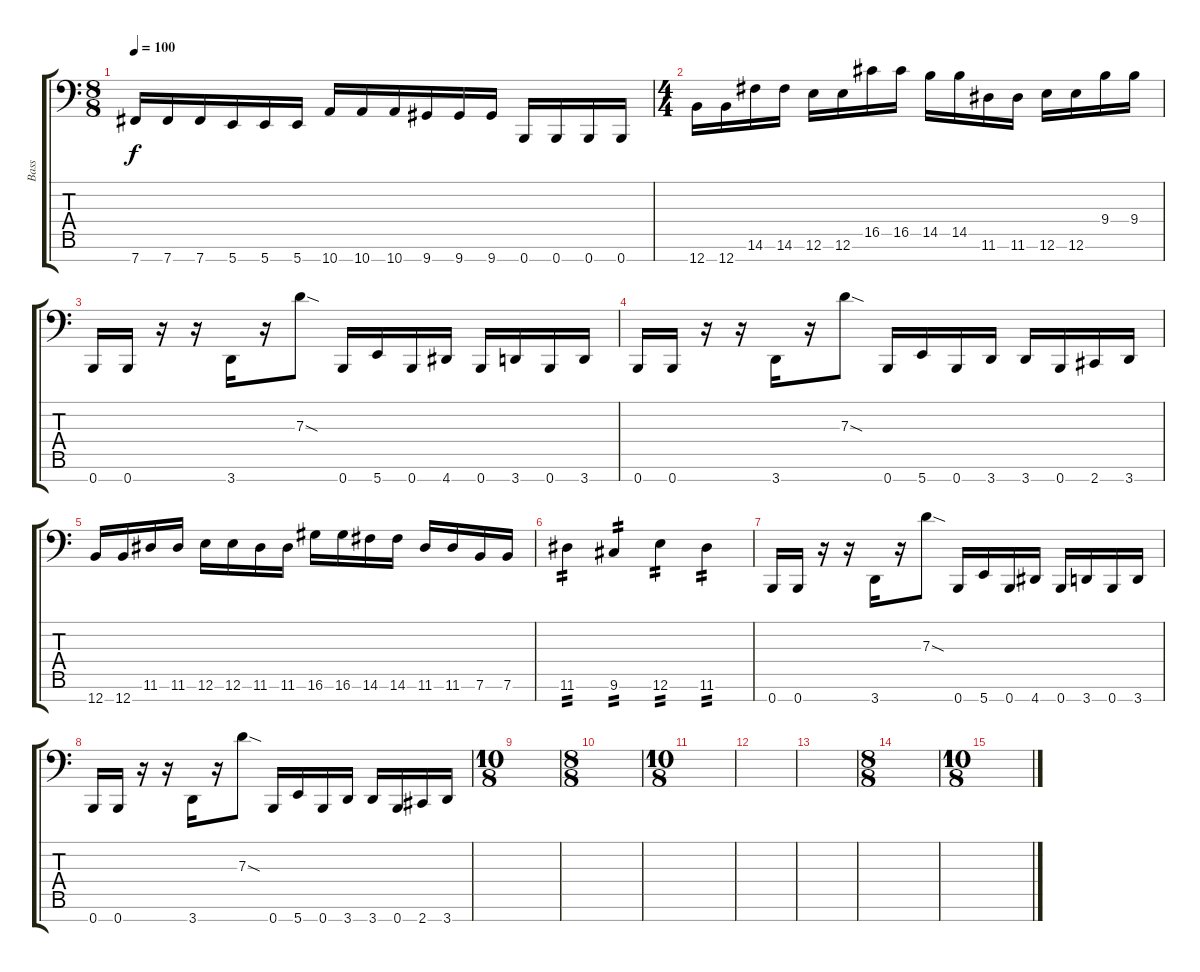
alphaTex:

\track ("Bass" "Bass") {instrument electricbasspick}
\staff {score tabs}
\tuning (E3 B2 G2 D2 A1 E1 B0) {hide}
\ts (8 8)
\tempo 100
\clef f4
\ks c
7.7.16{dy f} 7.7.16 7.7.16 5.7.16 5.7.16 5.7.16 10.7.16 10.7.16 10.7.16 9.7.16 9.7.16 9.7.16 0.7.16 0.7.16 0.7.16 0.7.16 |
\ts (4 4)
12.7.16 12.7.16 14.6.16 14.6.16 12.6.16 12.6.16 16.5.16 16.5.16 14.5.16 14.5.16 11.6.16 11.6.16 12.6.16 12.6.16 9.4.16 9.4.16 |
0.7.16 0.7.16 r.16 r.16 3.7.16 r.16 7.3{sod}.8 0.7.16 5.7.16 0.7.16 4.7.16 0.7.16 3.7.16 0.7.16 3.7.16 |
0.7.16 0.7.16 r.16 r.16 3.7.16 r.16 7.3{sod}.8 0.7.16 5.7.16 0.7.16 3.7.16 3.7.16 0.7.16 2.7.16 3.7.16 |
12.7.16 12.7.16 11.6.16 11.6.16 12.6.16 12.6.16 11.6.16 11.6.16 16.6.16 16.6.16 14.6.16 14.6.16 11.6.16 11.6.16 7.6.16 7.6.16 |
11.6.4{tp 2} 9.6.4{tp 2} 12.6.4{tp 2} 11.6.4{tp 2} |
0.7.16 0.7.16 r.16 r.16 3.7.16 r.16 7.3{sod}.8 0.7.16 5.7.16 0.7.16 4.7.16 0.7.16 3.7.16 0.7.16 3.7.16 |
0.7.16 0.7.16 r.16 r.16 3.7.16 r.16 7.3{sod}.8 0.7.16 5.7.16 0.7.16 3.7.16 3.7.16 0.7.16 2.7.16 3.7.16 |
\ts (10 8)
|
\ts (8 8)
|
\ts (10 8)
|
|
|
\ts (8 8)
|
\ts (10 8)
